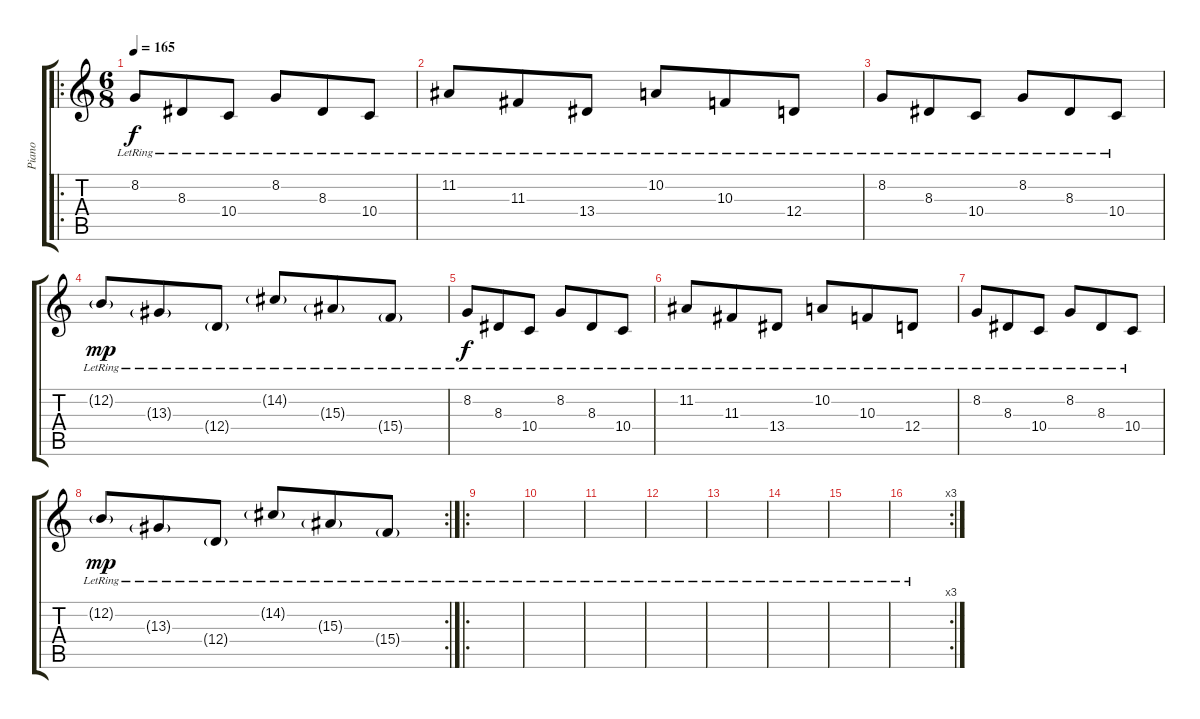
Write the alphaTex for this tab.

\track ("Piano" "Piano") {instrument acousticgrandpiano}
\staff {score tabs}
\tuning (E4 B3 G3 D3 A2 E2) {hide}
\ro
\ts (6 8)
\tempo 165
\clef g2
\ks c
8.2{lr}.8{dy f} 8.3{lr}.8 10.4{lr}.8 8.2{lr}.8 8.3{lr}.8 10.4{lr}.8 |
11.2{lr}.8 11.3{lr}.8 13.4{lr}.8 10.2{lr}.8 10.3{lr}.8 12.4{lr}.8 |
8.2{lr}.8 8.3{lr}.8 10.4{lr}.8 8.2{lr}.8 8.3{lr}.8 10.4{lr}.8 |
12.2{g lr}.8{dy mp} 13.3{g lr}.8 12.4{g lr}.8 14.2{g lr}.8 15.3{g lr}.8 15.4{g lr}.8 |
8.2{lr}.8{dy f} 8.3{lr}.8 10.4{lr}.8 8.2{lr}.8 8.3{lr}.8 10.4{lr}.8 |
11.2{lr}.8 11.3{lr}.8 13.4{lr}.8 10.2{lr}.8 10.3{lr}.8 12.4{lr}.8 |
8.2{lr}.8 8.3{lr}.8 10.4{lr}.8 8.2{lr}.8 8.3{lr}.8 10.4{lr}.8 |
\rc 2
12.2{g lr}.8{dy mp} 13.3{g lr}.8 12.4{g lr}.8 14.2{g lr}.8 15.3{g lr}.8 15.4{g lr}.8 |
\ro
|
|
|
|
|
|
|
\rc 3
